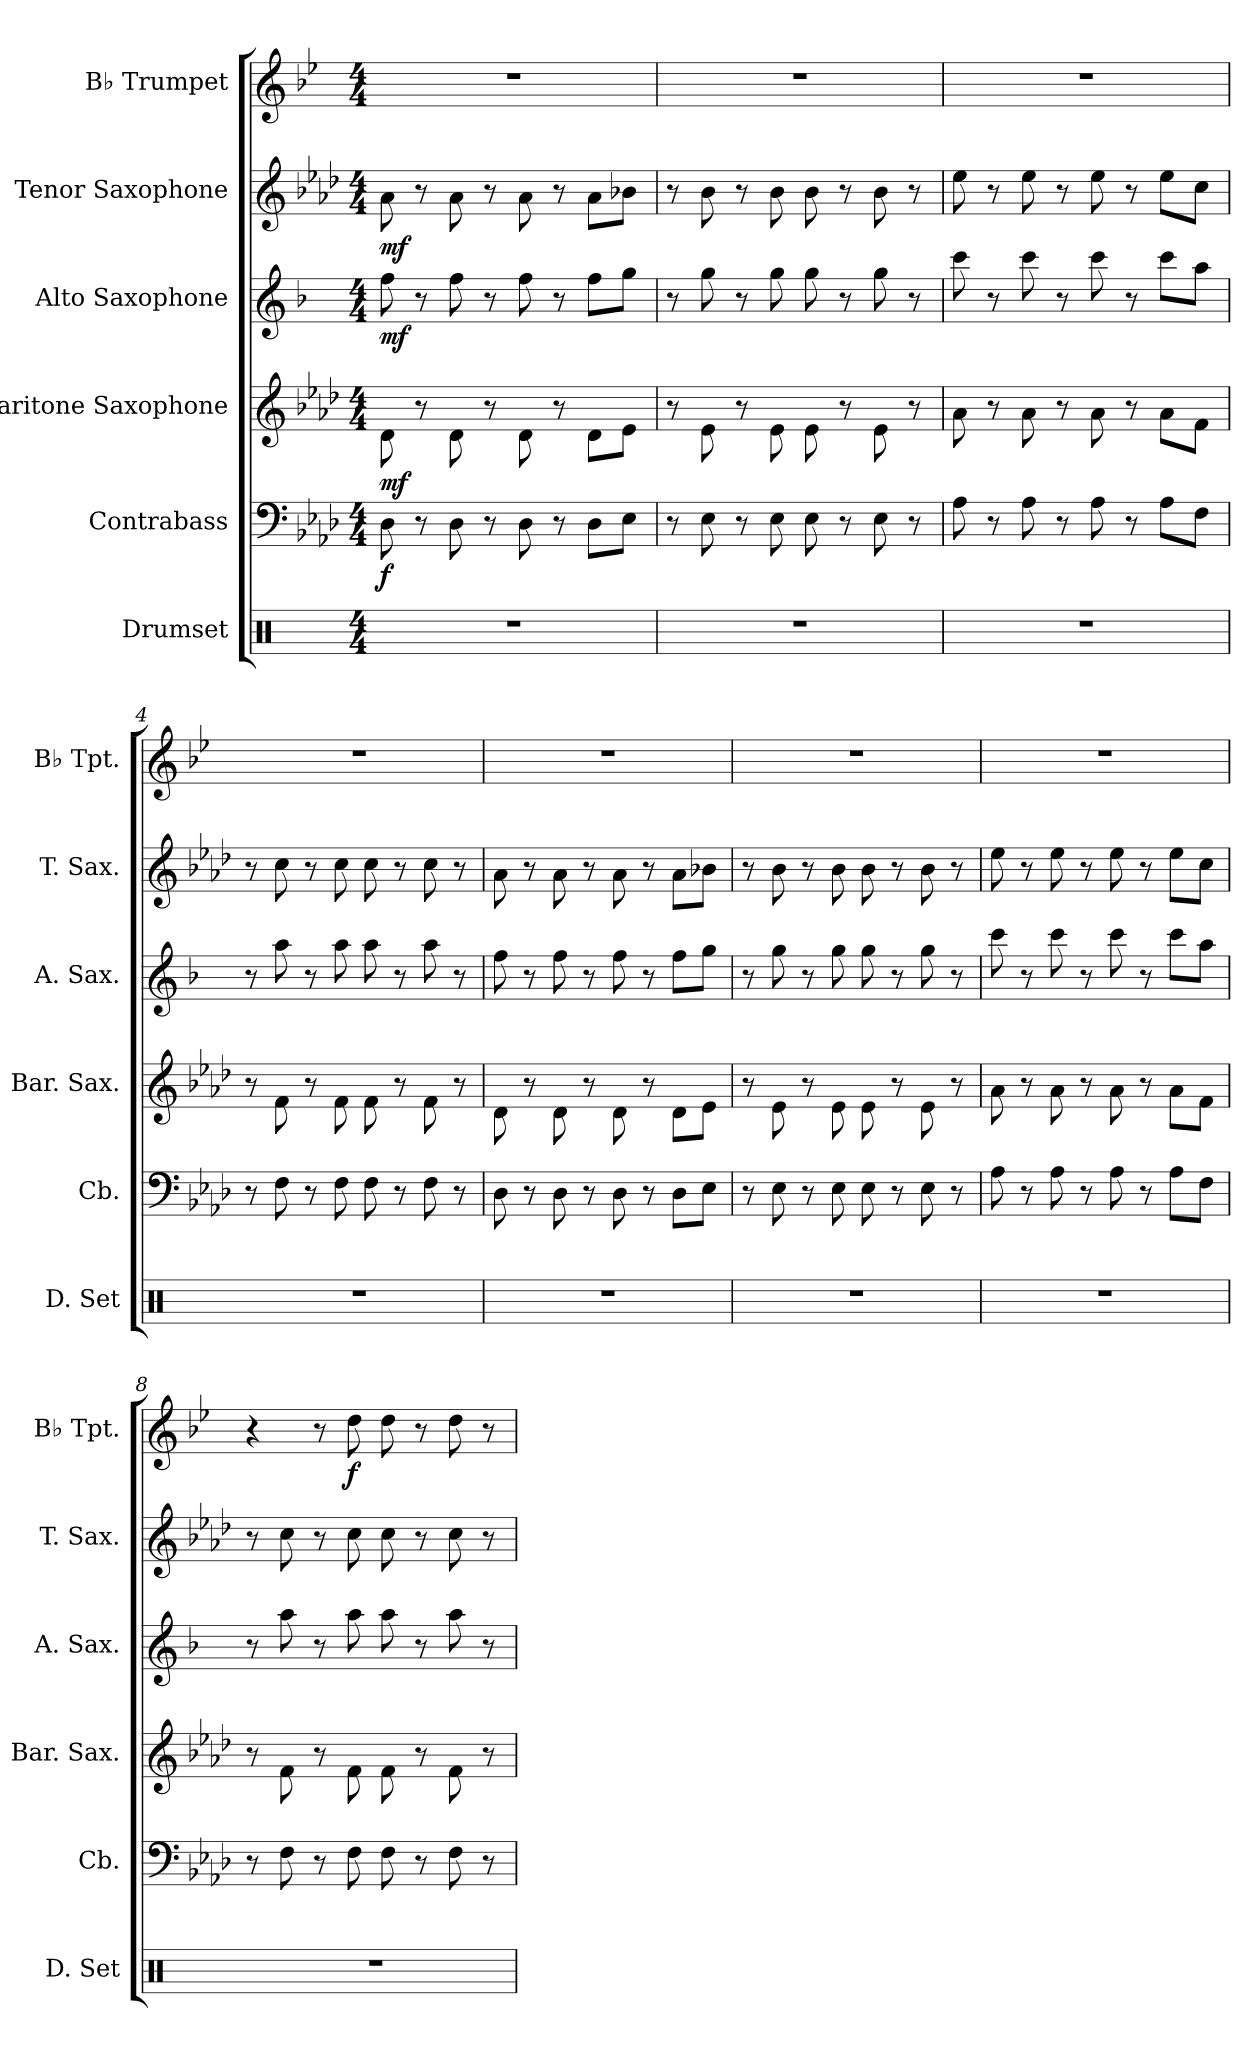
**kern	**kern	**dynam	**kern	**dynam	**kern	**dynam	**kern	**dynam	**kern	**dynam
*part6	*part5	*part5	*part4	*part4	*part3	*part3	*part2	*part2	*part1	*part1
*staff6	*staff5	*staff5	*staff4	*staff4	*staff3	*staff3	*staff2	*staff2	*staff1	*staff1
*I"Drumset	*I"Contrabass	*	*I"Baritone Saxophone	*	*I"Alto Saxophone	*	*I"Tenor Saxophone	*	*I"B♭ Trumpet	*
*I'D. Set	*I'Cb.	*	*I'Bar. Sax.	*	*I'A. Sax.	*	*I'T. Sax.	*	*I'B♭ Tpt.	*
*clefX	*clefF4	*	*clefG2	*	*clefG2	*	*clefG2	*	*clefG2	*
*	*ITrd7c12	*	*ITrd12c21	*	*ITrd5c9	*	*ITrd8c14	*	*ITrd1c2	*
*k[]	*k[b-e-a-d-]	*	*k[b-e-a-d-]	*	*k[b-e-a-d-]	*	*k[b-e-a-d-]	*	*k[b-e-a-d-]	*
*M4/4	*M4/4	*	*M4/4	*	*M4/4	*	*M4/4	*	*M4/4	*
*MM139	*MM139	*	*MM139	*	*MM139	*	*MM139	*	*MM139	*
=1	=1	=1	=1	=1	=1	=1	=1	=1	=1	=1
!	!	!LO:DY:b	!	!LO:DY:b	!	!LO:DY:b	!	!LO:DY:b	!	!
1r	8DD-\	f	8D-\	mf	8a-\	mf	8A-\	mf	1r	.
.	8r	.	8r	.	8r	.	8r	.	.	.
.	8DD-\	.	8D-\	.	8a-\	.	8A-\	.	.	.
.	8r	.	8r	.	8r	.	8r	.	.	.
.	8DD-\	.	8D-\	.	8a-\	.	8A-\	.	.	.
.	8r	.	8r	.	8r	.	8r	.	.	.
.	8DD-\L	.	8D-\L	.	8a-\L	.	8A-\L	.	.	.
.	8EE-\J	.	8E-\J	.	8b-\J	.	8B-X\J	.	.	.
=2	=2	=2	=2	=2	=2	=2	=2	=2	=2	=2
1r	8r	.	8r	.	8r	.	8r	.	1r	.
.	8EE-\	.	8E-\	.	8b-\	.	8B-\	.	.	.
.	8r	.	8r	.	8r	.	8r	.	.	.
.	8EE-\	.	8E-\	.	8b-\	.	8B-\	.	.	.
.	8EE-\	.	8E-\	.	8b-\	.	8B-\	.	.	.
.	8r	.	8r	.	8r	.	8r	.	.	.
.	8EE-\	.	8E-\	.	8b-\	.	8B-\	.	.	.
.	8r	.	8r	.	8r	.	8r	.	.	.
=3	=3	=3	=3	=3	=3	=3	=3	=3	=3	=3
1r	8AA-\	.	8A-\	.	8ee-\	.	8e-\	.	1r	.
.	8r	.	8r	.	8r	.	8r	.	.	.
.	8AA-\	.	8A-\	.	8ee-\	.	8e-\	.	.	.
.	8r	.	8r	.	8r	.	8r	.	.	.
.	8AA-\	.	8A-\	.	8ee-\	.	8e-\	.	.	.
.	8r	.	8r	.	8r	.	8r	.	.	.
.	8AA-\L	.	8A-\L	.	8ee-\L	.	8e-\L	.	.	.
.	8FF\J	.	8F\J	.	8cc\J	.	8c\J	.	.	.
=4	=4	=4	=4	=4	=4	=4	=4	=4	=4	=4
1r	8r	.	8r	.	8r	.	8r	.	1r	.
.	8FF\	.	8F\	.	8cc\	.	8c\	.	.	.
.	8r	.	8r	.	8r	.	8r	.	.	.
.	8FF\	.	8F\	.	8cc\	.	8c\	.	.	.
.	8FF\	.	8F\	.	8cc\	.	8c\	.	.	.
.	8r	.	8r	.	8r	.	8r	.	.	.
.	8FF\	.	8F\	.	8cc\	.	8c\	.	.	.
.	8r	.	8r	.	8r	.	8r	.	.	.
!!LO:PB:g=z
=5	=5	=5	=5	=5	=5	=5	=5	=5	=5	=5
1r	8DD-\	.	8D-\	.	8a-\	.	8A-\	.	1r	.
.	8r	.	8r	.	8r	.	8r	.	.	.
.	8DD-\	.	8D-\	.	8a-\	.	8A-\	.	.	.
.	8r	.	8r	.	8r	.	8r	.	.	.
.	8DD-\	.	8D-\	.	8a-\	.	8A-\	.	.	.
.	8r	.	8r	.	8r	.	8r	.	.	.
.	8DD-\L	.	8D-\L	.	8a-\L	.	8A-\L	.	.	.
.	8EE-\J	.	8E-\J	.	8b-\J	.	8B-X\J	.	.	.
=6	=6	=6	=6	=6	=6	=6	=6	=6	=6	=6
1r	8r	.	8r	.	8r	.	8r	.	1r	.
.	8EE-\	.	8E-\	.	8b-\	.	8B-\	.	.	.
.	8r	.	8r	.	8r	.	8r	.	.	.
.	8EE-\	.	8E-\	.	8b-\	.	8B-\	.	.	.
.	8EE-\	.	8E-\	.	8b-\	.	8B-\	.	.	.
.	8r	.	8r	.	8r	.	8r	.	.	.
.	8EE-\	.	8E-\	.	8b-\	.	8B-\	.	.	.
.	8r	.	8r	.	8r	.	8r	.	.	.
=7	=7	=7	=7	=7	=7	=7	=7	=7	=7	=7
1r	8AA-\	.	8A-\	.	8ee-\	.	8e-\	.	1r	.
.	8r	.	8r	.	8r	.	8r	.	.	.
.	8AA-\	.	8A-\	.	8ee-\	.	8e-\	.	.	.
.	8r	.	8r	.	8r	.	8r	.	.	.
.	8AA-\	.	8A-\	.	8ee-\	.	8e-\	.	.	.
.	8r	.	8r	.	8r	.	8r	.	.	.
.	8AA-\L	.	8A-\L	.	8ee-\L	.	8e-\L	.	.	.
.	8FF\J	.	8F\J	.	8cc\J	.	8c\J	.	.	.
=8	=8	=8	=8	=8	=8	=8	=8	=8	=8	=8
1r	8r	.	8r	.	8r	.	8r	.	4r	.
.	8FF\	.	8F\	.	8cc\	.	8c\	.	.	.
.	8r	.	8r	.	8r	.	8r	.	8r	.
!	!	!	!	!	!	!	!	!	!	!LO:DY:b
.	8FF\	.	8F\	.	8cc\	.	8c\	.	8cc\	f
.	8FF\	.	8F\	.	8cc\	.	8c\	.	8cc\	.
.	8r	.	8r	.	8r	.	8r	.	8r	.
.	8FF\	.	8F\	.	8cc\	.	8c\	.	8cc\	.
.	8r	.	8r	.	8r	.	8r	.	8r	.
=	=	=	=	=	=	=	=	=	=	=
*-	*-	*-	*-	*-	*-	*-	*-	*-	*-	*-
